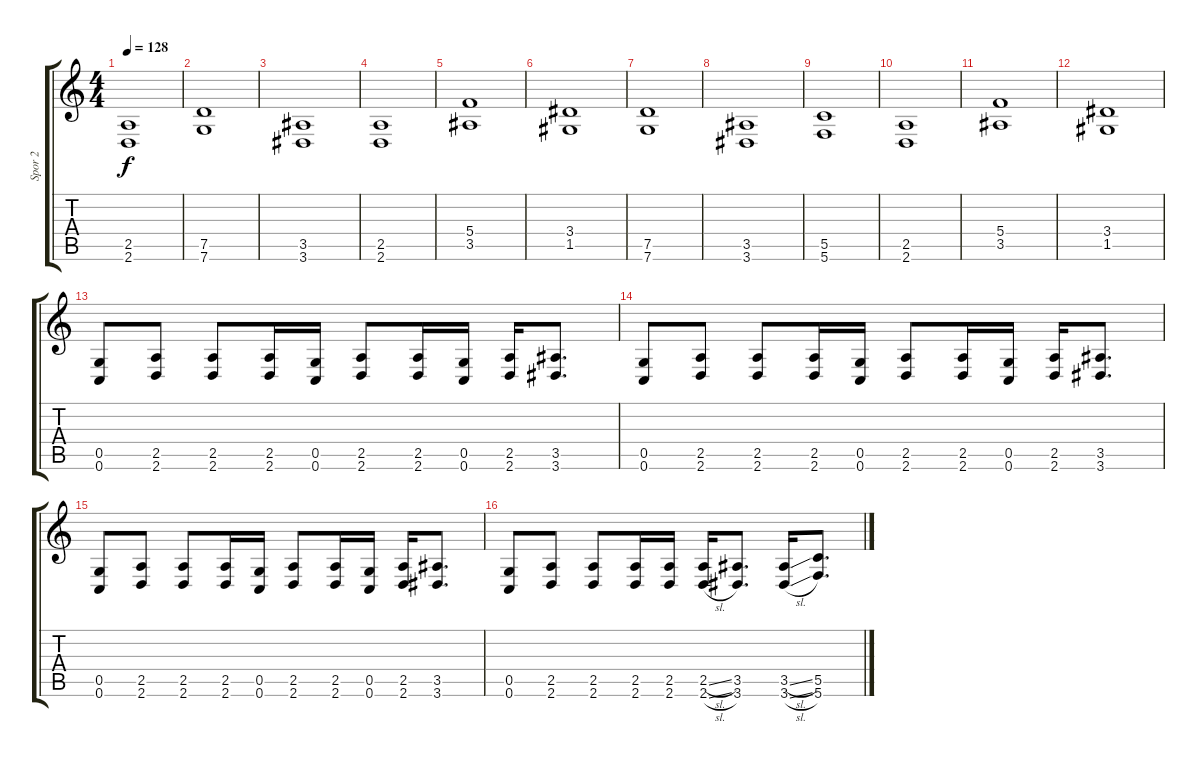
\track ("Spor 2" "Spor 2") {instrument distortionguitar}
\staff {score tabs}
\tuning (D4 A3 F3 C3 G2 C2) {hide}
\ts (4 4)
\tempo 128
\clef g2
\ks c
(2.5 2.6).1{dy f} |
(7.5 7.6).1 |
(3.5 3.6).1 |
(2.5 2.6).1 |
(5.4 3.5).1 |
(3.4 1.5).1 |
(7.5 7.6).1 |
(3.5 3.6).1 |
(5.5 5.6).1 |
(2.5 2.6).1 |
(5.4 3.5).1 |
(3.4 1.5).1 |
(0.5 0.6).8 (2.5 2.6).8 (2.5 2.6).8 (2.5 2.6).16 (0.5 0.6).16 (2.5 2.6).8 (2.5 2.6).16 (0.5 0.6).16 (2.5 2.6).16 (3.5 3.6).8{d} |
(0.5 0.6).8 (2.5 2.6).8 (2.5 2.6).8 (2.5 2.6).16 (0.5 0.6).16 (2.5 2.6).8 (2.5 2.6).16 (0.5 0.6).16 (2.5 2.6).16 (3.5 3.6).8{d} |
(0.5 0.6).8 (2.5 2.6).8 (2.5 2.6).8 (2.5 2.6).16 (0.5 0.6).16 (2.5 2.6).8 (2.5 2.6).16 (0.5 0.6).16 (2.5 2.6).16 (3.5 3.6).8{d} |
(0.5 0.6).8 (2.5 2.6).8 (2.5 2.6).8 (2.5 2.6).16 (2.5 2.6).16 (2.5{sl} 2.6{sl}).16 (3.5 3.6).8{d} (3.5{sl} 3.6{sl}).16 (5.5 5.6).8{d}
